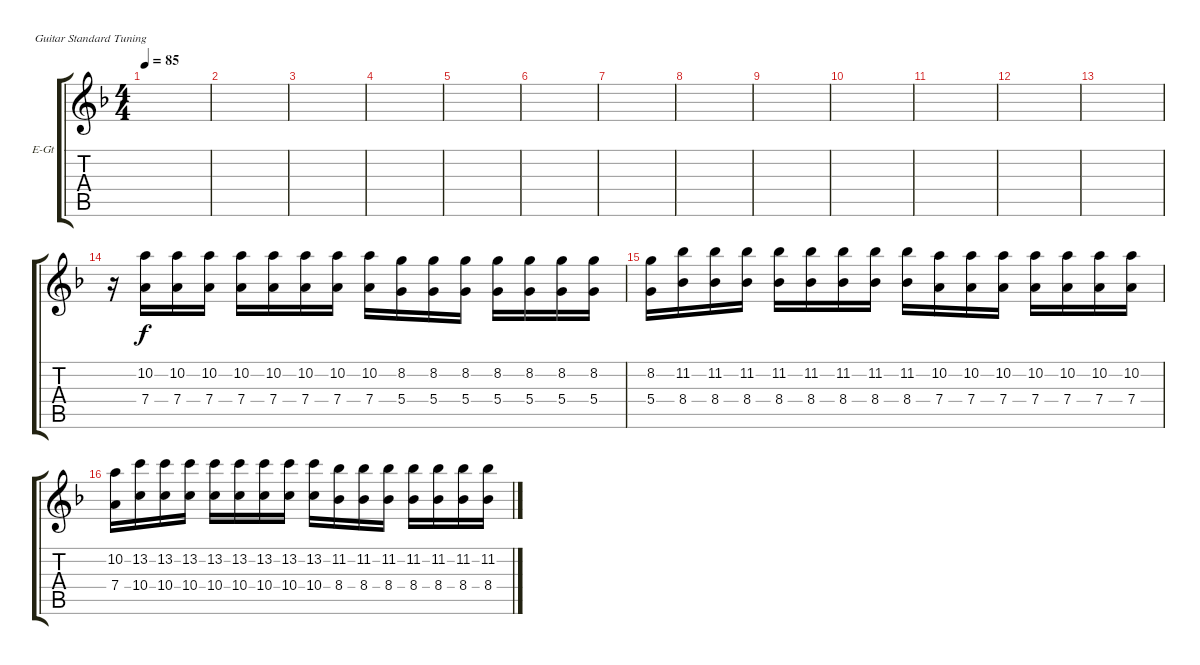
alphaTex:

\bracketExtendMode groupsimilarinstruments
\firstSystemTrackNameOrientation horizontal
\otherSystemsTrackNameOrientation horizontal
\track ("Lead Guitar 2" "E-Gt") {instrument distortionguitar}
\staff {score tabs}
\tuning (E4 B3 G3 D3 A2 E2)
\ts (4 4)
\tempo 85
\clef g2
\ks dminor
|
|
|
|
|
|
|
|
|
|
|
|
|
r.16 (7.4 10.2).16 (7.4 10.2).16 (7.4 10.2).16 (7.4 10.2).16 (7.4 10.2).16 (7.4 10.2).16 (7.4 10.2).16 (7.4 10.2).16 (5.4 8.2).16 (5.4 8.2).16 (5.4 8.2).16 (5.4 8.2).16 (5.4 8.2).16 (5.4 8.2).16 (5.4 8.2).16 |
(5.4 8.2).16 (8.4 11.2).16 (8.4 11.2).16 (8.4 11.2).16 (8.4 11.2).16 (8.4 11.2).16 (8.4 11.2).16 (8.4 11.2).16 (8.4 11.2).16 (7.4 10.2).16 (7.4 10.2).16 (7.4 10.2).16 (7.4 10.2).16 (7.4 10.2).16 (7.4 10.2).16 (7.4 10.2).16 |
(7.4 10.2).16 (10.4 13.2).16 (10.4 13.2).16 (10.4 13.2).16 (10.4 13.2).16 (10.4 13.2).16 (10.4 13.2).16 (10.4 13.2).16 (10.4 13.2).16 (8.4 11.2).16 (8.4 11.2).16 (8.4 11.2).16 (8.4 11.2).16 (8.4 11.2).16 (8.4 11.2).16 (8.4 11.2).16
